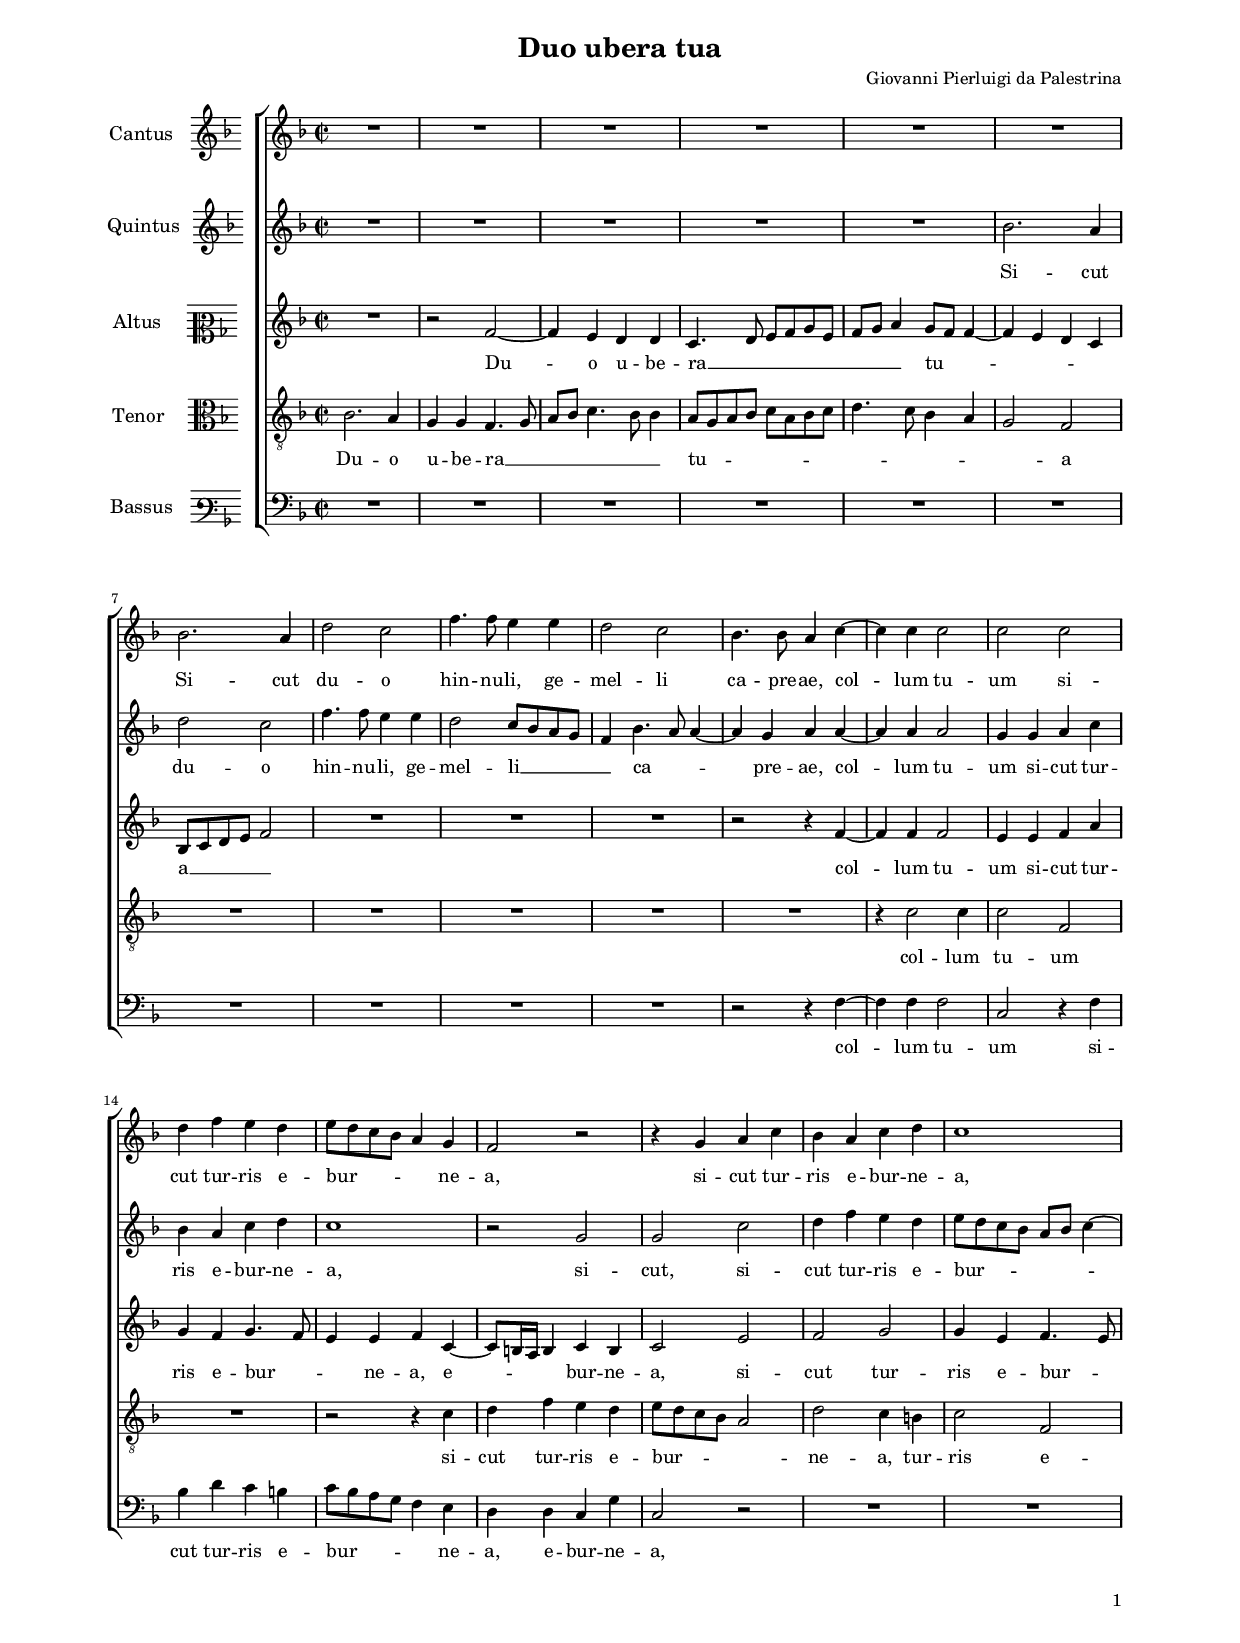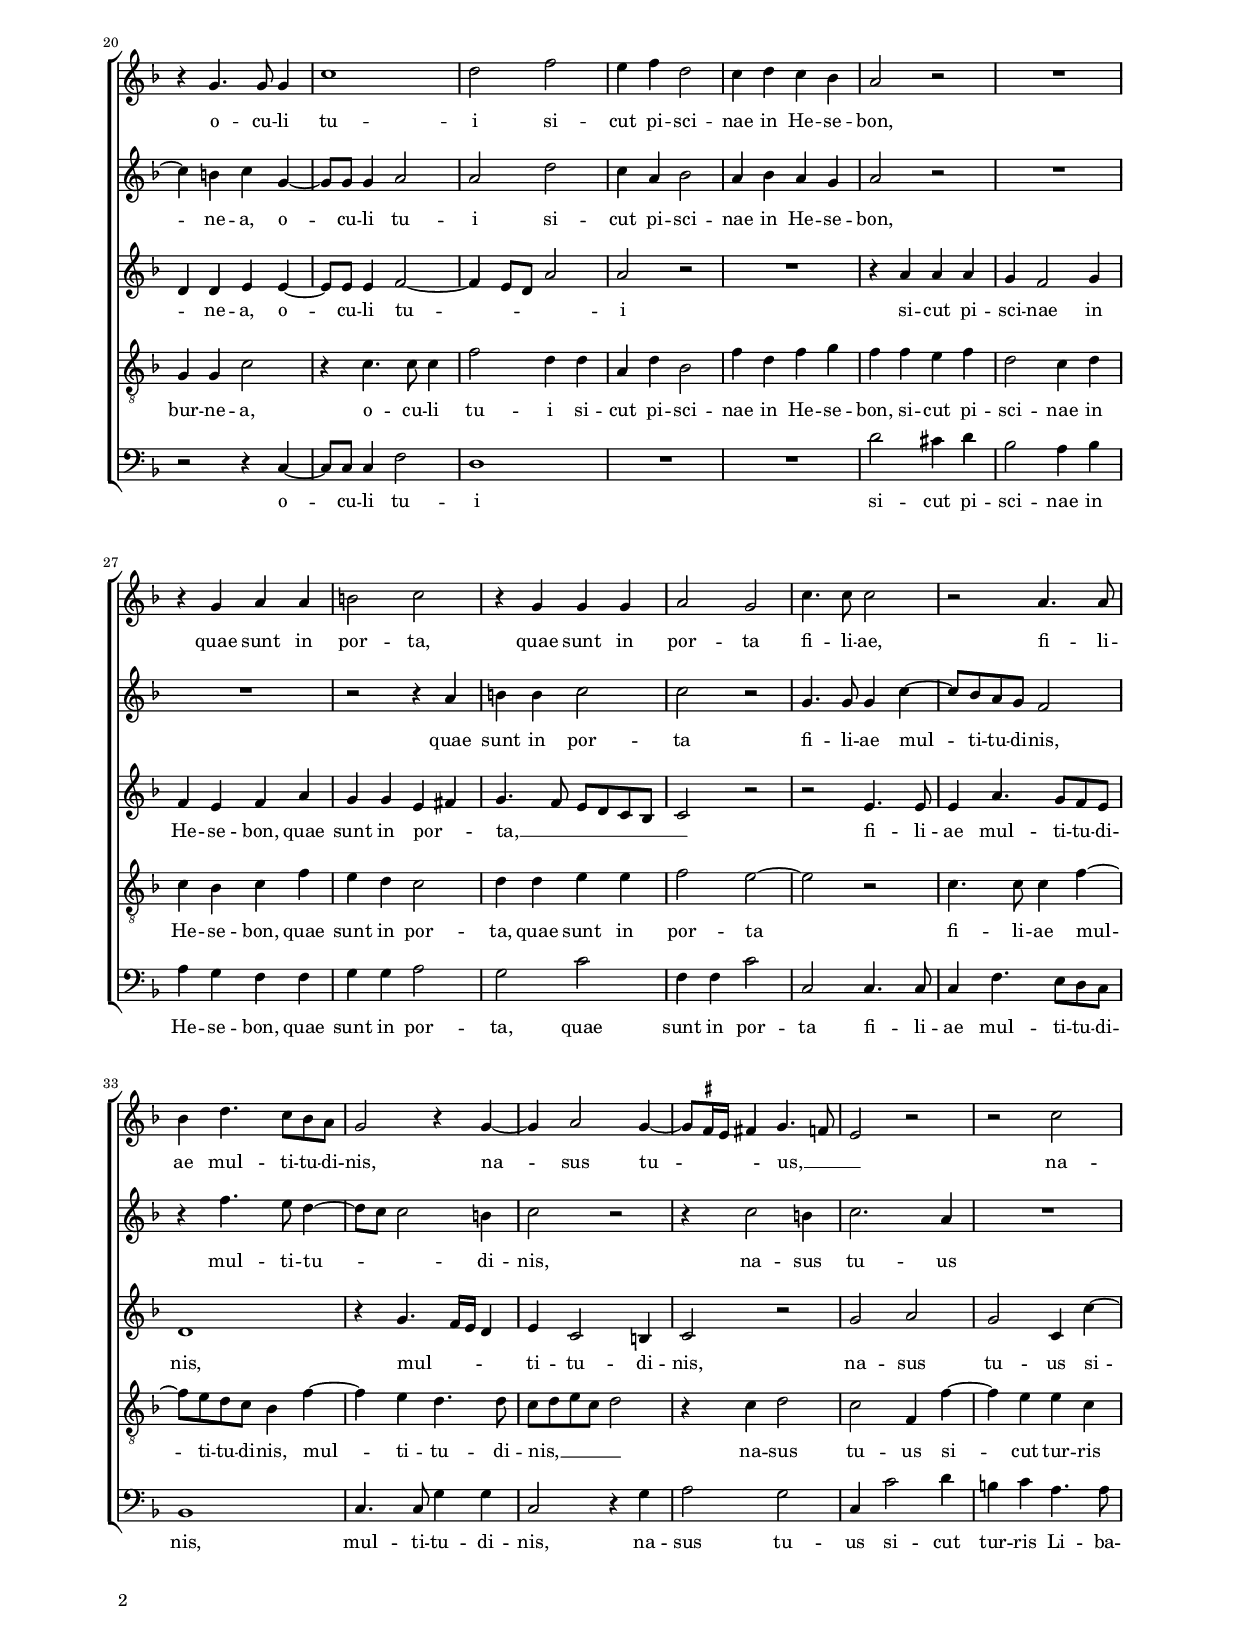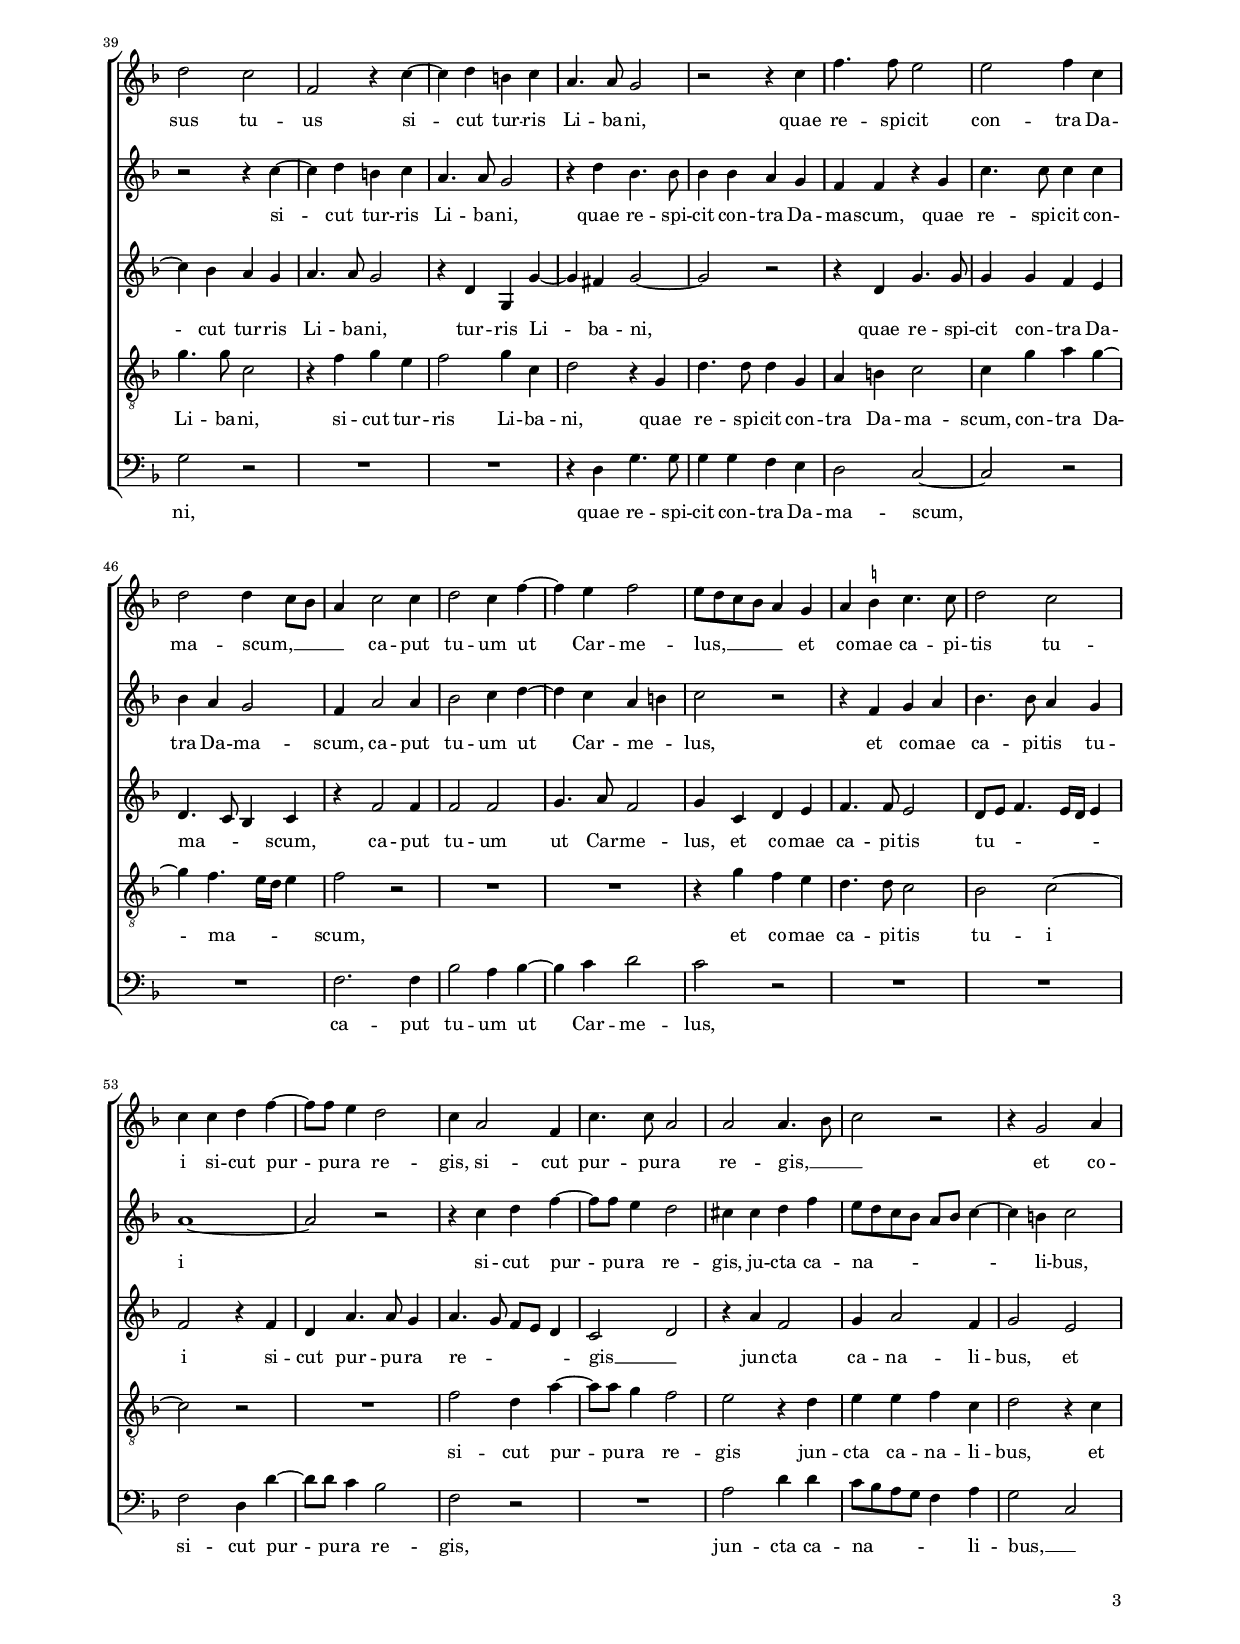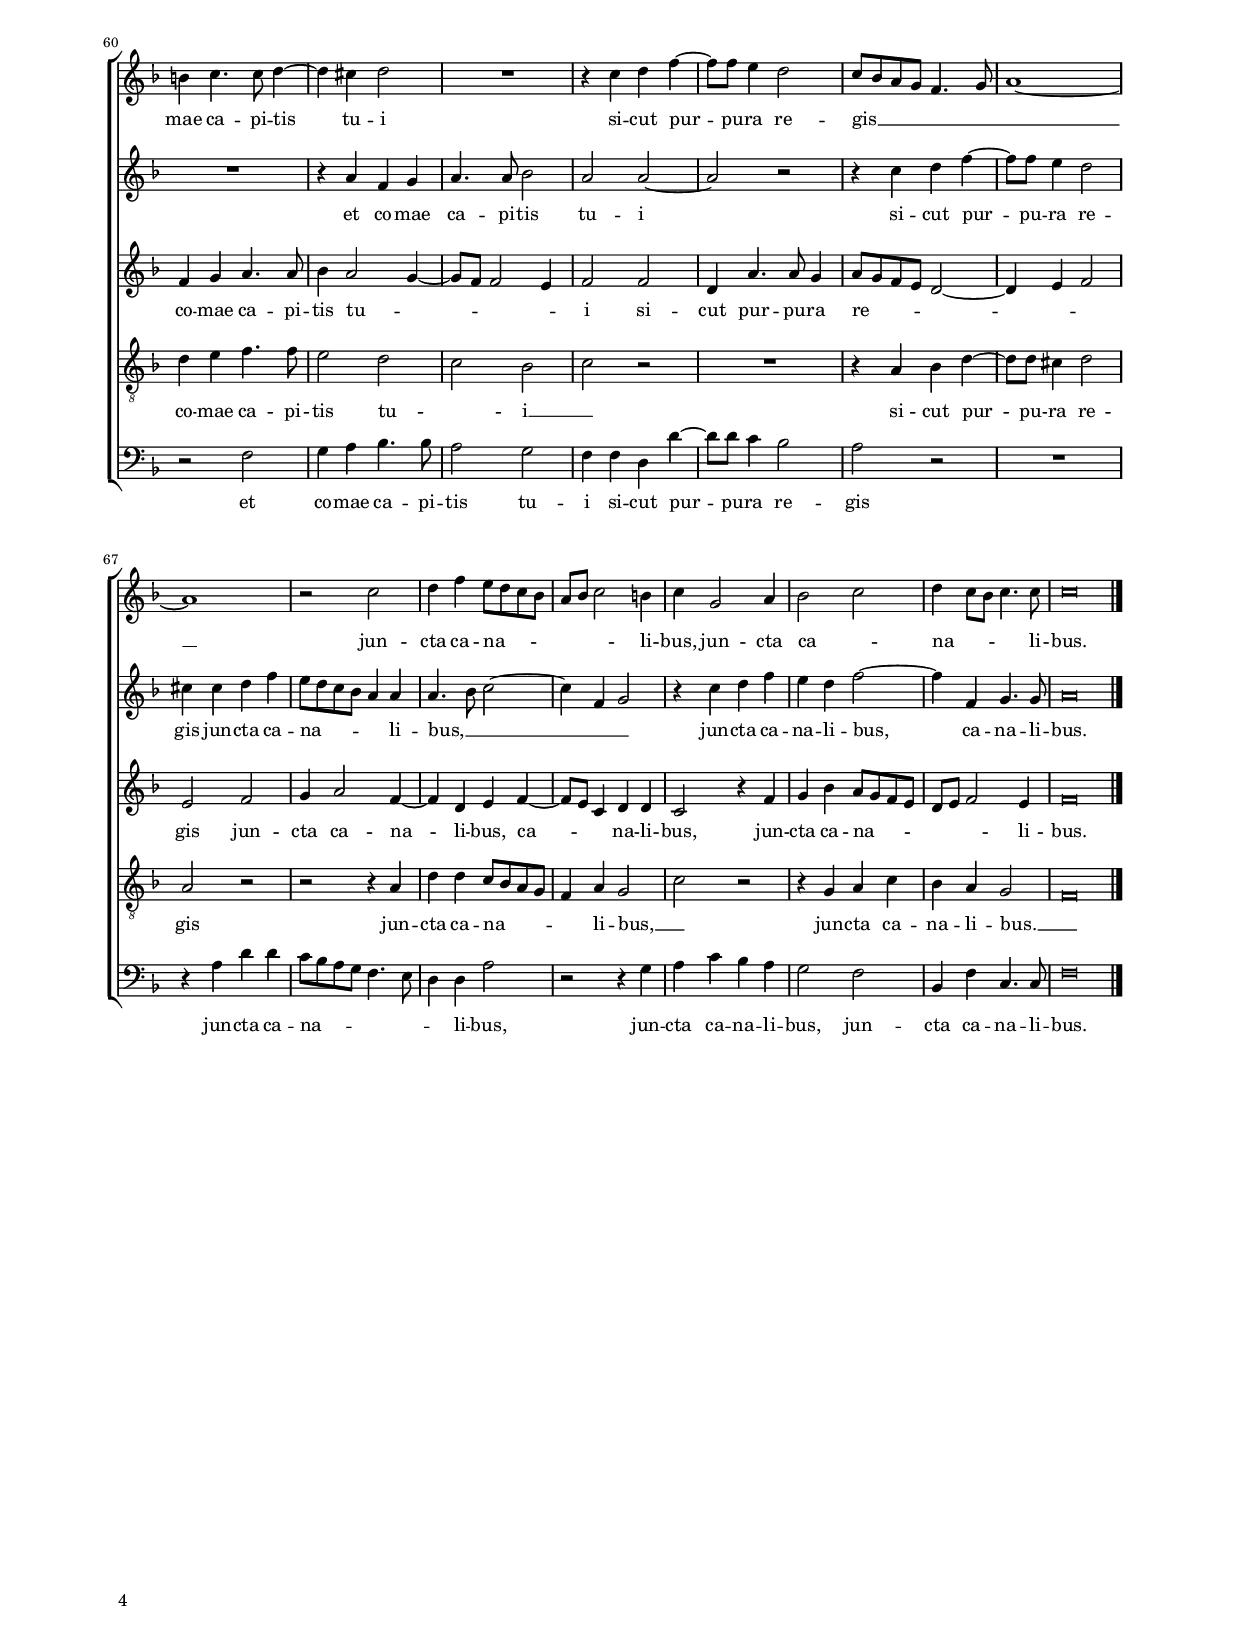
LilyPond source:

\header
{
  title="Duo ubera tua"
  composer="Giovanni Pierluigi da Palestrina"
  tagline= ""
}

\version "2.18.2"
\language deutsch
#(set-global-staff-size 15)
% #(set-default-paper-size "letter")
#(ly:set-option 'point-and-click #f)


\paper
	{
	top-margin = 1.8 \cm
	bottom-margin = 1.2 \cm
	left-margin = 2 \cm
	right-margin = 2 \cm
	ragged-bottom = ##f
	ragged-last-bottom = ##t
	print-page-number = ##f
	system-system-spacing = #'((basic-distance . 16) (minimum-distance . 14) (padding . 5) (strechability . 150))
        oddFooterMarkup=\markup   \fill-line { "" \fromproperty #'page:page-number-string }
        evenFooterMarkup=\markup  \fill-line { \fromproperty #'page:page-number-string "" }
        last-bottom-spacing = #'((basic-distance . 12) (minimum-distance . 7) (padding . 4))
%	systems-per-page = 3
%	page-count = 3
%	min-systems-per-page = 3
	markup-system-spacing #'basic-distance = #12
%	print-all-headers = ##t
%	print-first-page-number = ##t
%	first-page-number = 1
	}

	
global = {
	\key f \major
	\time 2/2
        \set Score.tempoHideNote = ##t
        \tempo 4 = 95
        \skip 1*73
        \set Score.measureLength = #(ly:make-moment 2/1)
        \skip 1*2 \bar "|."
	}

	ficta = { \once \set suggestAccidentals = ##t }

	forget = #(define-music-function (parser location music) (ly:music?) #{
		\accidentalStyle forget
		$music
		\accidentalStyle default
		#})

	m = \melisma
	me = \melismaEnd
%	\mark \markup { \fontsize #-3 \note  #"2" #1 = \fontsize #-3 \note #"2." #1 }



incipitcantus = \markup { \score {
	{
	\set Staff.instrumentName = \markup { \fontsize #1 "Cantus" }
	\key f \major
	\clef violin
	s4 \bar ""
	}
	\layout  {
	raggedright = ##t
	indent = 1.6 \cm
	line-width = 2.4\cm
	\context { \Staff \remove Time_signature_engraver }
	\override Staff.Clef.Y-extent = #'(0 . 0)
	}} \hspace #1 }
         
      
incipitquintus = \markup { \score {
	{
	\set Staff.instrumentName = \markup { \fontsize #1 "Quintus" }
	\key f \major
	\clef violin
	s4 \bar ""
	}
	\layout  {
	raggedright = ##t
	indent = 1.6 \cm
	line-width = 2.4\cm
	\context { \Staff \remove Time_signature_engraver }
	\override Staff.Clef.Y-extent = #'(0 . 0)
	}} \hspace #1 }
    

incipitaltus = \markup { \score {
	{
	\set Staff.instrumentName = \markup { \fontsize #1 "Altus" }
	\key f \major
	\clef mezzosoprano
	s4 \bar ""
	}
	\layout  {
	raggedright = ##t
	indent = 1.6 \cm
	line-width = 2.4\cm
	\context { \Staff \remove Time_signature_engraver }
	\override Staff.Clef.Y-extent = #'(0 . 0)
	}} \hspace #1 }
    

incipittenor = \markup { \score {
	{
	\set Staff.instrumentName = \markup { \fontsize #1 "Tenor" }
	\key f \major
	\clef alto
	s4 \bar ""
	}
	\layout  {
	raggedright = ##t
	indent = 1.6 \cm
	line-width = 2.4\cm
	\context { \Staff \remove Time_signature_engraver }
	\override Staff.Clef.Y-extent = #'(0 . 0)
	}} \hspace #1 }
      
      
incipitbassus = \markup { \score {
	{
	\set Staff.instrumentName = \markup { \fontsize #1 "Bassus" }
	\key f \major
	\clef varbaritone
	s4 \bar ""
	}
	\layout  {
	raggedright = ##t
	indent = 1.6 \cm
	line-width = 2.4\cm
	\context { \Staff \remove Time_signature_engraver }
	\override Staff.Clef.Y-extent = #'(0 . 0)
	}} \hspace #1 }


cantus =  \relative c''
	{
	R1
	R1
	R1
	R1
%5
	R1 |
	R1
	b2. a4
	d2 c
	f4. f8 e4 e
%10
	d2 c |
	b4. b8 a4 c~
	c4 c c2
	c2 c
	d4 f e d
%15
	e8 d c b a4 g |
	f2 r
	r4 g a c
	b4 a c d
	c1
%20
	r4 g4. g8 g4 |
	c1
	d2 f
	e4 f d2
	c4 d c b
%25
	a2 r |
	R1
	r4 g a a
	h2 c
	r4 g g g
%30
	a2 g |
	c4. c8 c2
	r2 a4. a8
	b4 d4. c8 b a
	g2 r4 g~
%35
	g4 a2 g4~ |
	g8 \ficta fis16 e fis!4 g4. f8
	e2 r
	r2 c'
	d2 c
%40
	f,2 r4 c'~ |
	c4 d h c
	a4. a8 g2
	r2 r4 c
	f4. f8 e2
%45
        e2 f4 c |
	d2 d4 c8 b	
	a4 c2 c4
	d2 c4 f~
	f4 e f2
%50
	e8 d c b a4 g |
	a4 \ficta h c4. c8
	d2 c
	c4 c d f~
	f8 f e4 d2
%55
	c4 a2 f4 |
	c'4. c8 a2
	a2 a4. b8
	c2 r
	r4 g2 a4
%60
        h4 c4. c8 d4~ |	
	d4 cis d2
	R1
	r4 c d f~
	f8 f e4 d2
%65
	c8 b a g f4. g8 |
	a1~
	a1
        r2 c	
	d4 f e8 d c b
%70
	a8 b c2 h4 |
	c4 g2 a4
	b2 c
	d4 c8 b c4. c8
	c\breve |
	}


quintus =  \relative c''
        {
	R1
	R1
	R1
	R1
%5
	R1 |
	b2. a4
	d2 c
	f4. f8 e4 e
	d2 c8 b a g
%10
	f4 b4. a8 a4~ |
	a4 g a a~
	a4 a a2
	g4 g a c
	b4 a c d
%15
	c1 |
	r2 g
	g2 c
	d4 f e d
	e8 d c b a b c4~
%20
	c4 h c g~ |
	g8 g g4 a2
	a2 d
	c4 a b2
	a4 b a g
%25
	a2 r |
	R1
	R1
	r2 r4 a
	h4 h c2
%30
	c2 r |
	g4. g8 g4 c~
	c8 b a g f2
	r4 f'4. e8 d4~
	d8 c c2 h4
%35
	c2 r |
	r4 c2 h4
	c2. a4
	R1
	r2 r4 c~
%40
	c4 d h c |
	a4. a8 g2
	r4 d' b4. b8
	b4 b a g
	f4 f r g
%45
	c4. c8 c4 c |
	b4 a g2
	f4 a2 a4
	b2 c4 d~
	d4 c a h
%50
	c2 r |
        r4 f, g a
        b4. b8 a4 g
        a1~
        a2 r
%55
	r4 c d f~ |
	f8 f e4 d2
	cis4 cis d f
	e8 d c b a b c4~
	c4 h c2
%60
	R1 |
	r4 a f g
	a4. a8 b2
	a2 a~
	a2 r
%65
	r4 c d f~ |
	f8 f e4 d2
	cis4 cis d f
	e8 d c b a4 a
	a4. b8 c2~
%70
	c4 f, g2 |
	r4 c d f
	e4 d f2~
	f4 f, g4. g8
	a\breve |
	}


altus =  \relative c'
	{
	R1
	r2 f~
	f4 e d d
	c4. d8 e f g e
%5
	f8 g a4 g8 f f4~ |
	f4 e d c
	b8 c d e f2
	R1
	R1
%10
	R1 |
	r2 r4 f~
	f4 f f2
	e4 e f a
	g4 f g4. f8
%15
	e4 e f c~ |
	c8 h16 a h4 c h
	c2 e
	f2 g
	g4 e f4. e8
%20
	d4 d e e~ |
	e8 e e4 f2~
	f4 e8 d a'2
	a2 r
	R1
%25
	r4 a a a |
	g4 f2 g4
	f4 e f a
	g4 g e fis
	g4. f8 e d c b
%30
	c2 r |
	r2 e4. e8
	e4 a4. g8 f e
	d1
	r4 g4. f16 e d4
%35
	e4 c2 h4 |
	c2 r
	g'2 a
	g2 c,4 c'~
	c4 b a g
%40
	a4. a8 g2 |
	r4 d g, g'~
	g4 fis g2~
	g2 r
	r4 d g4. g8
%45
	g4 g f e |
	d4. c8 b4 c
	r4 f2 f4
	f2 f
	g4. a8 f2
%50
	g4 c, d e |
	f4. f8 e2
	d8 e f4. e16 d e4
	f2 r4 f
	d4 a'4. a8 g4
%55
	a4. g8 f e d4 |
	c2 d
	r4 a' f2
	g4 a2 f4
	g2 e
%60
	f4 g a4. a8 |
	b4 a2 g4~
	g8 f f2 e4
	f2 f
	d4 a'4. a8 g4
%65
	a8 g f e d2~ |
	d4 e f2
	e2 f
	g4 a2 f4~
	f4 d e f~
%70
	f8 e c4 d d |
	c2 r4 f
	g4 b a8 g f e
	d8 e f2 e4
	f\breve |
	}


tenor  =  \relative c'
	{
	b2. a4
	g4 g f4. g8
	a8 b c4. b8 b4
	a8 g a b c a b c
%5
	d4. c8 b4 a |
	g2 f
	R1
	R1
	R1
%10
	R1 |
	R1
	r4 c'2 c4
	c2 f,
	R1
%15
	r2 r4 c' |
	d4 f e d
	e8 d c b a2
	d2 c4 h
	c2 f,
%20
	g4 g c2 |
	r4 c4. c8 c4
	f2 d4 d
	a4 d b2
	f'4 d f g
%25
	f4 f e f |
	d2 c4 d
	c4 b c f
	e4 d c2
	d4 d e e
%30
	f2 e~ |
	e2 r
	c4. c8 c4 f~
	f8 e d c b4 f'~
	f4 e d4. d8
%35
	c8 d e c d2 |
	r4 c d2
	c2 f,4 f'~
	f4 e e c
	g'4. g8 c,2
%40
	r4 f g e |
	f2 g4 c,
	d2 r4 g,
	d'4. d8 d4 g,
	a4 h c2
%45
	c4 g' a g~ |
	g4 f4. e16 d e4
	f2 r
	R1
	R1
%50
	r4 g f e |
	d4. d8 c2
	b2 c~
	c2 r
	R1
%55
	f2 d4 a'~ |
	a8 a g4 f2
	e2 r4 d
	e4 e f c
	d2 r4 c
%60
	d4 e f4. f8 |
	e2 d
	c2 b
	c2 r
	R1
%65
	r4 a b d~ |
	d8 d cis4 d2
	a2 r
	r2 r4 a
	d4 d c8 b a g
%70
	f4 a g2 |
	c2 r
	r4 g a c
	b4 a g2
	f\breve |
	}


bassus  =  \relative c
	{
	R1
	R1
	R1
	R1
%5
	R1 |
	R1
	R1
	R1
	R1
%10
	R1 |
	r2 r4 f~
	f4 f f2
	c2 r4 f
	b4 d c h
%15
	c8 b a g f4 e |
	d4 d c g'
	c,2 r
	R1
	R1
%20
	r2 r4 c~ |
	c8 c c4 f2
	d1
	R1
	R1
%25
	d'2 cis4 d |
	b2 a4 b
	a4 g f f
	g4 g a2
	g2 c
%30
	f,4 f c'2 |
	c,2 c4. c8
	c4 f4. e8 d c
	b1
	c4. c8 g'4 g
%35
	c,2 r4 g' |
	a2 g
	c,4 c'2 d4
	h4 c a4. a8
	g2 r
%40
	R1 |
	R1
	r4 d g4. g8
	g4 g f e
	d2 c~
%45
	c2 r |
	R1
	f2. f4
	b2 a4 b~
	b4 c d2
%50
	c2 r |
	R1
	R1
	f,2 d4 d'~
	d8 d c4 b2
%55
	f2 r |
	R1
	a2 d4 d
	c8 b a g f4 a
	g2 c,
%60
	r2 f |
	g4 a b4. b8
	a2 g
	f4 f d d'~
	d8 d c4 b2
%65
	a2 r |
	R1
	r4 a d d
	c8 b a g f4. e8
	d4 d a'2
%70
	r2 r4 g |
	a4 c b a
	g2 f
	b,4 f' c4. c8
	f\breve |
	}


lyricscantus = \lyricmode {
	Si -- cut du -- o hin -- nu -- li,
        ge -- mel -- li ca -- pre -- ae,
        col -- lum tu -- um 
        si -- cut tur -- ris e -- bur -- _ _ _ _ ne -- a,
        si -- cut tur -- ris e -- bur -- ne -- a,
        o -- cu -- li tu -- i si -- cut pi -- sci -- nae in He -- se -- bon,
        quae sunt in por -- ta,
        quae sunt in por -- ta fi -- li -- ae,
        fi -- li -- ae mul -- ti -- tu -- di -- nis,
        na -- sus tu -- _ _ _ us, __ _ _
        na -- sus tu -- us
        si -- cut tur -- ris Li -- ba -- ni,
        quae re -- spi -- cit con -- tra Da -- ma -- scum, __ _ _ _
        ca -- put tu -- um ut Car -- me -- lus, __ _ _ _ _ 
        et co -- mae ca -- pi -- tis tu -- i
        si -- cut pur -- pu -- ra re -- gis,
        si -- cut pur -- pu -- ra re -- gis, __ _ _
        et co -- mae ca -- pi -- tis tu -- i
        si -- cut pur -- pu -- ra re -- gis __ _ _ _ _ _ _
        jun -- cta ca -- na -- _ _ _ _ _ _ li -- bus,
        jun -- cta ca -- _ na -- _ _ _ li -- bus.
	}


lyricsquintus = \lyricmode {
	Si -- cut du -- o hin -- nu -- li,
        ge -- mel -- li __ _ _ _ _ ca -- _ _ pre -- ae,
        col -- lum tu -- um 
        si -- cut tur -- ris e -- bur -- ne -- a,
        si -- cut,
        si -- cut tur -- ris e -- bur -- _ _ _ _ _ _ ne -- a,
        o -- cu -- li tu -- i si -- cut pi -- sci -- nae in He -- se -- bon,
        quae sunt in por -- ta fi -- li -- ae mul -- ti -- tu -- di -- nis,
        mul -- ti -- tu -- _ _ di -- nis,
        na -- sus tu -- us
        si -- cut tur -- ris Li -- ba -- ni,
        quae re -- spi -- cit con -- tra Da -- ma -- scum,
        quae re -- spi -- cit con -- tra Da -- ma -- scum,
        ca -- put tu -- um ut Car -- me -- _ lus,      
        et co -- mae ca -- pi -- tis tu -- i
        si -- cut pur -- pu -- ra re -- gis,
        ju -- cta ca -- na -- _ _ _ _ _ _ li -- bus,
        et co -- mae ca -- pi -- tis tu -- i
        si -- cut pur -- pu -- ra re -- gis       
        jun -- cta ca -- na -- _ _ _ _ li -- bus, __ _ _ _ _
        jun -- cta ca -- na -- li -- bus,
        ca -- na -- li -- bus.
	}


lyricsaltus = \lyricmode {
	Du -- o u -- be -- ra __ _ _ _ _ _ _ _ _ tu -- _ _ _ _ _ a __ _ _ _ _
        col -- lum tu -- um 
        si -- cut tur -- ris e -- bur -- _ _ ne -- a,
        e -- _ _ _ bur -- ne -- a,
        si -- cut tur -- ris e -- bur -- _ _ ne -- a,
        o -- cu -- li tu -- _ _ _ i si -- cut pi -- sci -- nae in He -- se -- bon,
        quae sunt in por -- _ ta, __ _ _ _ _ _ _
        fi -- li -- ae mul -- ti -- tu -- di -- nis,
        mul -- _ _ _ ti -- tu -- di -- nis,
        na -- sus tu -- us
        si -- cut tur -- ris Li -- ba -- ni,
        tur -- ris Li -- ba -- ni,
        quae re -- spi -- cit con -- tra Da -- ma -- _ _ scum,    
        ca -- put tu -- um ut Car -- me -- lus,      
        et co -- mae ca -- pi -- tis tu -- _ _ _ _ _ i
        si -- cut pur -- pu -- ra re -- _ _ _ _ gis __ _
        jun -- cta ca -- na -- li -- bus,
        et co -- mae ca -- pi -- tis tu -- _ _ _ _ i
        si -- cut pur -- pu -- ra re -- _ _ _ _ _ _ gis       
        jun -- cta ca -- na -- li -- bus,
        ca -- _ _ na -- li -- bus,
        jun -- cta ca -- na -- _ _ _ _ _ _ li -- bus.
	}


lyricstenor = \lyricmode {
	Du -- o u -- be -- ra __ _ _ _ _ _ _ tu -- _ _ _ _ _ _ _ _ _ _ _ _ a
        col -- lum tu -- um 
        si -- cut tur -- ris e -- bur -- _ _ _ _ ne -- a,
        tur -- ris e -- bur -- ne -- a,
        o -- cu -- li tu -- i si -- cut pi -- sci -- nae in He -- se -- bon,
        si -- cut pi -- sci -- nae in He -- se -- bon,
        quae sunt in por -- ta,
        quae sunt in por -- ta fi -- li -- ae mul -- ti -- tu -- di -- nis,
        mul -- ti -- tu -- di -- nis, __ _ _ _ _
        na -- sus tu -- us
        si -- cut tur -- ris Li -- ba -- ni,
        si -- cut tur -- ris Li -- ba -- ni,
        quae re -- spi -- cit con -- tra Da -- ma -- scum,
        con -- tra Da -- ma -- _ _ _ scum,
        et co -- mae ca -- pi -- tis tu -- i
        si -- cut pur -- pu -- ra re -- gis
        jun -- cta ca -- na -- li -- bus,
        et co -- mae ca -- pi -- tis tu -- _ i __ _
        si -- cut pur -- pu -- ra re -- gis       
        jun -- cta ca -- na -- _ _ _ _ li -- bus, __ _
        jun -- cta ca -- na -- li -- bus. __ _
	}


lyricsbassus = \lyricmode {
        col -- lum tu -- um
        si -- cut tur -- ris e -- bur -- _ _ _ _ ne -- a,
        e -- bur -- ne -- a,
        o -- cu -- li tu -- i si -- cut pi -- sci -- nae in He -- se -- bon,
        quae sunt in por -- ta,
        quae sunt in por -- ta fi -- li -- ae mul -- ti -- tu -- di -- nis,
        mul -- ti -- tu -- di -- nis,
        na -- sus tu -- us
        si -- cut tur -- ris Li -- ba -- ni,
        quae re -- spi -- cit con -- tra Da -- ma -- scum, 
        ca -- put tu -- um ut Car -- me -- lus,      
        si -- cut pur -- pu -- ra re -- gis,
        jun -- cta ca -- na -- _ _ _ _ li -- bus, __ _
        et co -- mae ca -- pi -- tis tu -- i
        si -- cut pur -- pu -- ra re -- gis      
        jun -- cta ca -- na -- _ _ _ _ _ _ li -- bus,
        jun -- cta ca -- na -- li -- bus,
        jun -- cta ca -- na -- li -- bus.
	}


\score
{  
        % \transpose {
	\new ChoirStaff \with { \override StaffGrouper.staff-staff-spacing.basic-distance = #12 }
	<<

	\new Staff << \global
	\new Voice="v1" {
		\set Staff.instrumentName=\incipitcantus
%		\set Staff.instrumentName= "S"
		\set Staff.midiInstrument = "reed organ"
		\clef violin
		\cantus }
	\new Lyrics \lyricsto "v1" {\lyricscantus }
	>>


	\new Staff << \global
	\new Voice="v5" {
		\set Staff.instrumentName=\incipitquintus
%		\set Staff.instrumentName= "Q"
		\set Staff.midiInstrument = "reed organ"
                \clef violin
		\quintus}
	\new Lyrics \lyricsto "v5" {\lyricsquintus }
	>>


	\new Staff << \global
	\new Voice="v2" {
		\set Staff.instrumentName=\incipitaltus
%		\set Staff.instrumentName= "A"
		\set Staff.midiInstrument = "reed organ"
                \clef violin % "G_8"
		\altus}
	\new Lyrics \lyricsto "v2" {\lyricsaltus }
	>>


	\new Staff << \global
	\new Voice="v3" {
		\set Staff.instrumentName=\incipittenor
%		\set Staff.instrumentName= "T"
		\set Staff.midiInstrument = "reed organ"
		\clef "G_8"
		\tenor }
	\new Lyrics \lyricsto "v3" {\lyricstenor }
	>>


	\new Staff << \global
	\new Voice="v4" {
		\set Staff.instrumentName=\incipitbassus
%		\set Staff.instrumentName= "B"
		\set Staff.midiInstrument = "reed organ"
		\clef bass 
		\bassus }
	\new Lyrics \lyricsto "v4" {\lyricsbassus}
	>>

	>>
	% } % transpose

	\layout
	{
	indent = 2.5\cm
	\context { \Lyrics \override VerticalAxisGroup.nonstaff-relatedstaff-spacing.padding = #1.4 }
%	\context { \Lyrics \override LyricText.font-size = #1 }
	\context { \Staff \override TimeSignature.break-visibility = #end-of-line-invisible }
%	\context { \Staff \consists "Ambitus_engraver" }
%	\context { \Voice \override Slur.transparent = ##t }
%	\context { \Voice \override AccidentalSuggestion.avoid-slur = #'ignore }
%	\context { \Voice \override AccidentalSuggestion.outside-staff-priority = ##f }
	\context { \Score \override BarNumber.padding = #2 }
	\context { \Voice \override NoteHead.style = #'baroque }
	}

\midi
	{
    	
	}

}


% EOF
